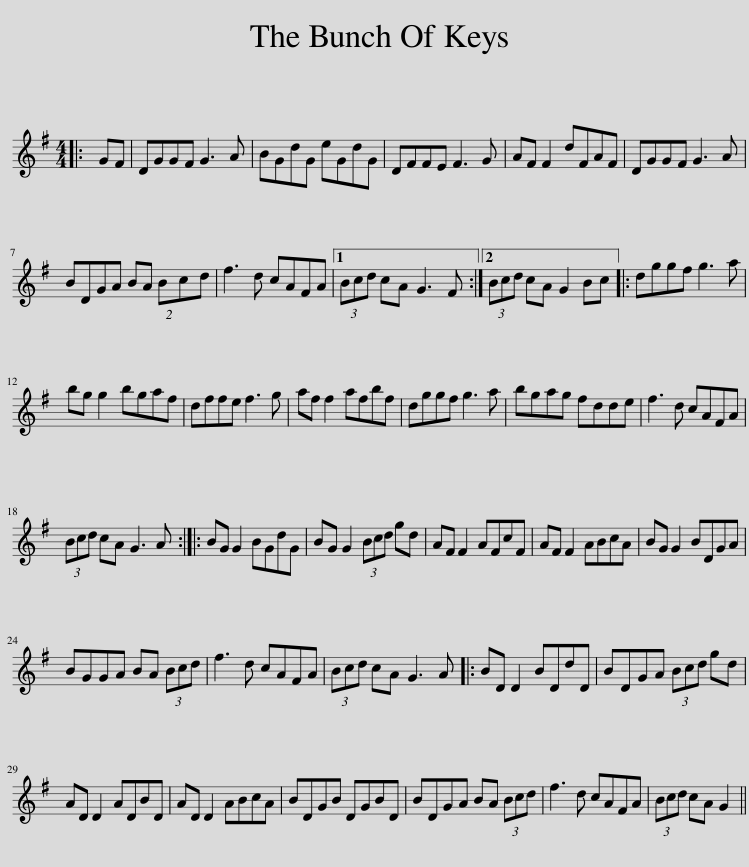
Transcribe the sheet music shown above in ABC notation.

X:1
L:1/8
M:4/4
I:linebreak $
K:G
V:1 treble
V:1
|: GF | DGGF G3 A | BGdG eGdG | DFFE F3 G | AF F2 dFAF | %5
 DGGF G3 A |$ BDGA BA (2:3:2Bcd | f3 d cAFA |1 (3Bcd cA G3 F :|2 (3Bcd cA G2 Bc |: %10
 dggf g3 a |$ bg g2 bgaf | dffe f3 g | af f2 afbf | dggf g3 a | %15
 bgag fdde | f3 d cAFA |$ (3Bcd cA G3 A :: BG G2 BGdG | BG G2 (3Bcd gd | %20
 AF F2 AFcF | AF F2 ABcA | BG G2 BDGA |$ BGGA BA (3Bcd | f3 d cAFA | %25
 (3Bcd cA G3 A |: BD D2 BDdD | BDGA (3Bcd gd |$ AD D2 ADBD | AD D2 ABcA | %30
 BDGB DGBD | BDGA BA (3Bcd | f3 d cAFA | (3Bcd cA G2 || %34
